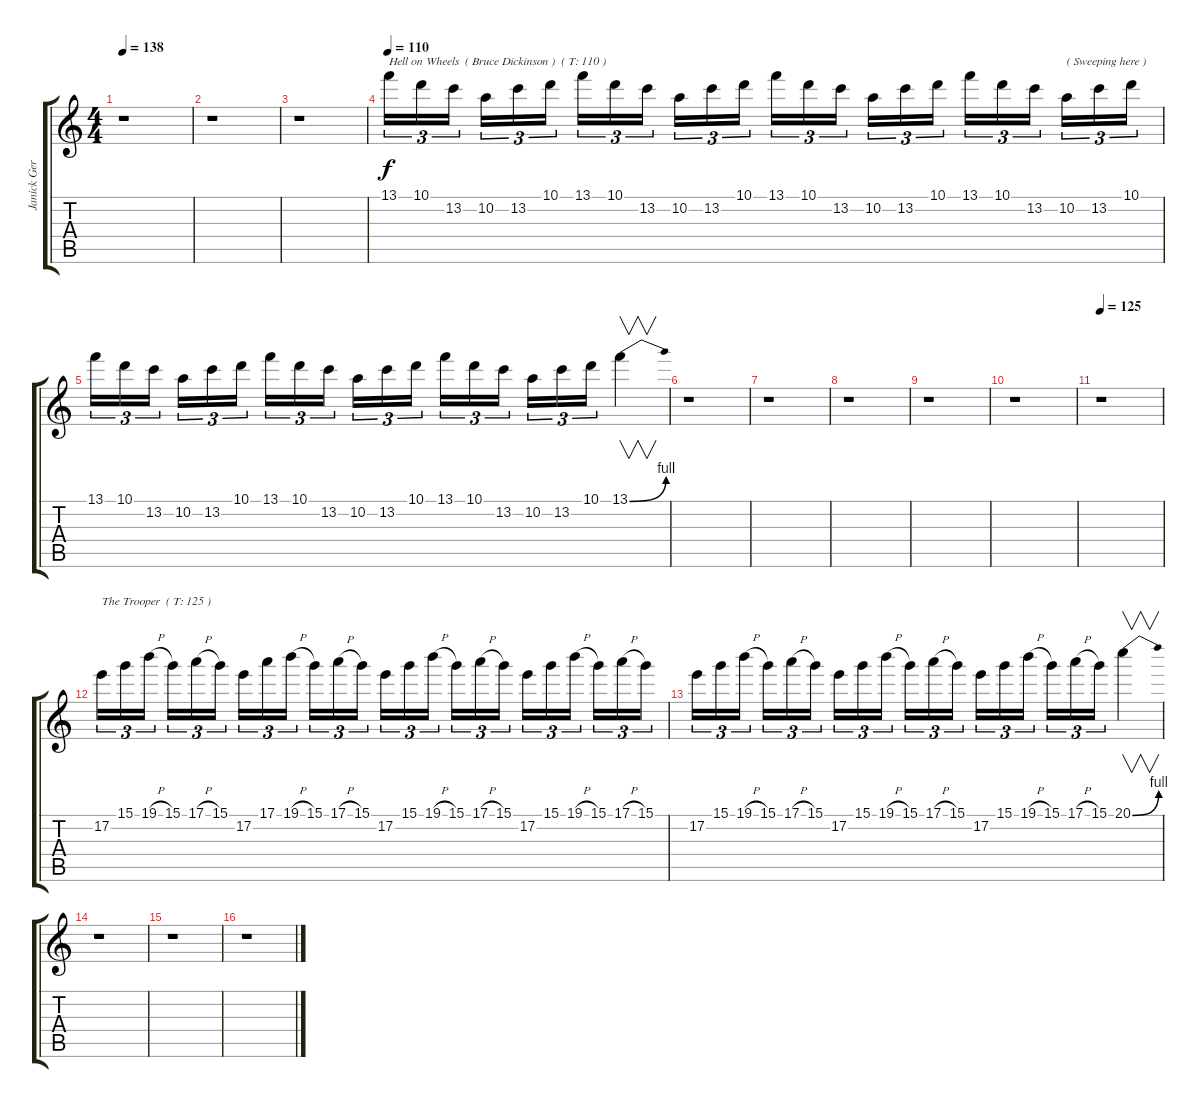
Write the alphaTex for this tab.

\track ("Janick Gers" "Janick Ger") {instrument distortionguitar}
\staff {score tabs}
\tuning (E4 B3 G3 D3 A2 E2) {hide}
\ts (4 4)
\tempo 138
\clef g2
\ks c
r.1{dy f} |
r.1 |
r.1 |
\tempo 110
13.1.16{tu (3 2) txt "Hell on Wheels  ( Bruce Dickinson )  ( T: 110 )"} 10.1.16{tu (3 2)} 13.2.16{tu (3 2)} 10.2.16{tu (3 2)} 13.2.16{tu (3 2)} 10.1.16{tu (3 2)} 13.1.16{tu (3 2)} 10.1.16{tu (3 2)} 13.2.16{tu (3 2)} 10.2.16{tu (3 2)} 13.2.16{tu (3 2)} 10.1.16{tu (3 2)} 13.1.16{tu (3 2)} 10.1.16{tu (3 2)} 13.2.16{tu (3 2)} 10.2.16{tu (3 2)} 13.2.16{tu (3 2)} 10.1.16{tu (3 2)} 13.1.16{tu (3 2)} 10.1.16{tu (3 2)} 13.2.16{tu (3 2)} 10.2.16{tu (3 2) txt "( Sweeping here )"} 13.2.16{tu (3 2)} 10.1.16{tu (3 2)} |
13.1.16{tu (3 2)} 10.1.16{tu (3 2)} 13.2.16{tu (3 2)} 10.2.16{tu (3 2)} 13.2.16{tu (3 2)} 10.1.16{tu (3 2)} 13.1.16{tu (3 2)} 10.1.16{tu (3 2)} 13.2.16{tu (3 2)} 10.2.16{tu (3 2)} 13.2.16{tu (3 2)} 10.1.16{tu (3 2)} 13.1.16{tu (3 2)} 10.1.16{tu (3 2)} 13.2.16{tu (3 2)} 10.2.16{tu (3 2)} 13.2.16{tu (3 2)} 10.1.16{tu (3 2)} 13.1{be (bend 0 0 60 4)}.4{v} |
r.1 |
r.1 |
r.1 |
r.1 |
r.1 |
\tempo 125
r.1 |
17.2.16{tu (3 2) txt "The Trooper  ( T: 125 )"} 15.1.16{tu (3 2)} 19.1{h}.16{tu (3 2)} 15.1.16{tu (3 2)} 17.1{h}.16{tu (3 2)} 15.1.16{tu (3 2)} 17.2.16{tu (3 2)} 17.1.16{tu (3 2)} 19.1{h}.16{tu (3 2)} 15.1.16{tu (3 2)} 17.1{h}.16{tu (3 2)} 15.1.16{tu (3 2)} 17.2.16{tu (3 2)} 15.1.16{tu (3 2)} 19.1{h}.16{tu (3 2)} 15.1.16{tu (3 2)} 17.1{h}.16{tu (3 2)} 15.1.16{tu (3 2)} 17.2.16{tu (3 2)} 15.1.16{tu (3 2)} 19.1{h}.16{tu (3 2)} 15.1.16{tu (3 2)} 17.1{h}.16{tu (3 2)} 15.1.16{tu (3 2)} |
17.2.16{tu (3 2)} 15.1.16{tu (3 2)} 19.1{h}.16{tu (3 2)} 15.1.16{tu (3 2)} 17.1{h}.16{tu (3 2)} 15.1.16{tu (3 2)} 17.2.16{tu (3 2)} 15.1.16{tu (3 2)} 19.1{h}.16{tu (3 2)} 15.1.16{tu (3 2)} 17.1{h}.16{tu (3 2)} 15.1.16{tu (3 2)} 17.2.16{tu (3 2)} 15.1.16{tu (3 2)} 19.1{h}.16{tu (3 2)} 15.1.16{tu (3 2)} 17.1{h}.16{tu (3 2)} 15.1.16{tu (3 2)} 20.1{be (bend 0 0 60 4)}.4{v} |
r.1 |
r.1 |
r.1
